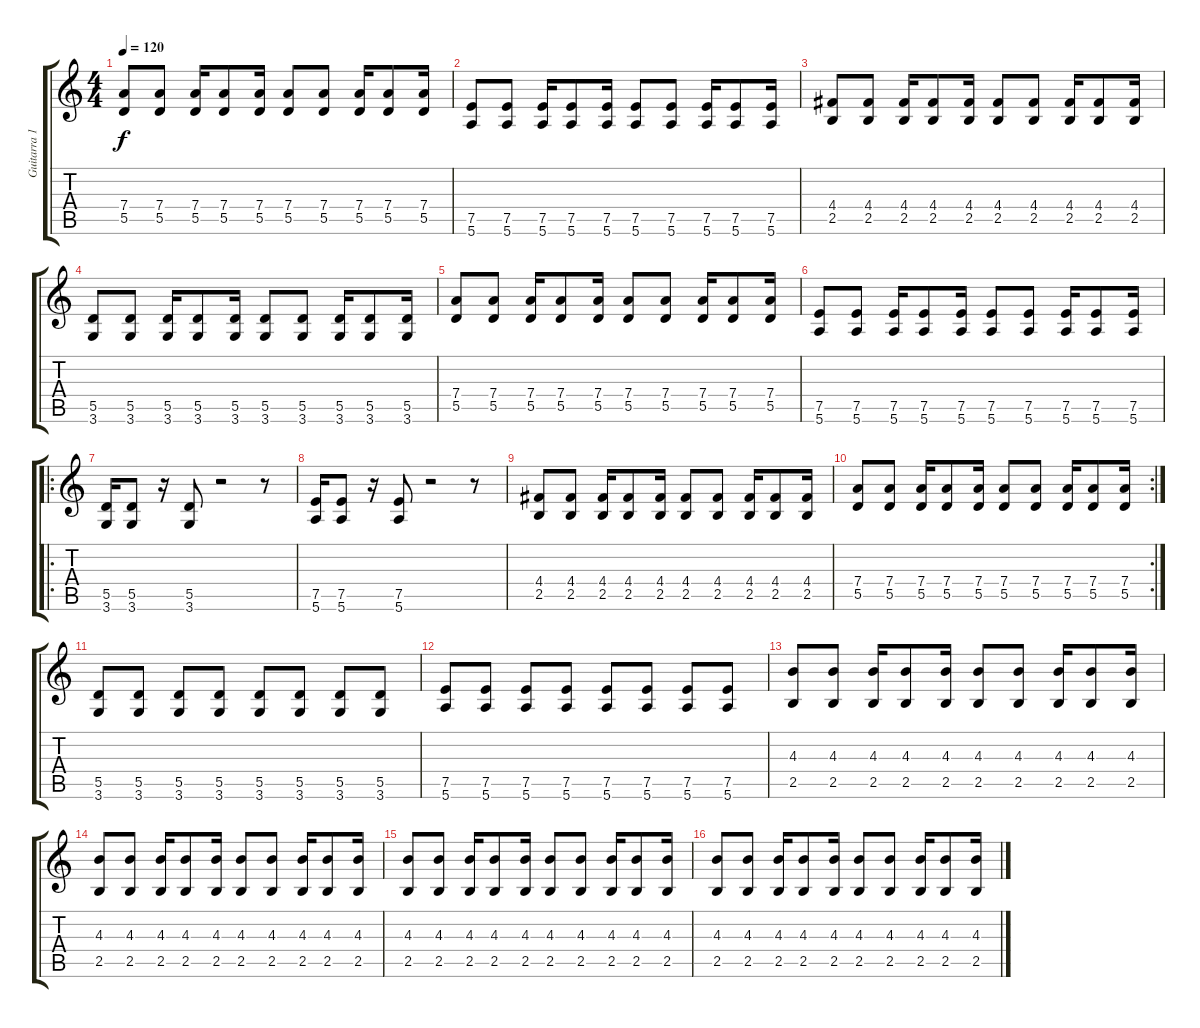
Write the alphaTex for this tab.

\track ("Guitarra 1" "Guitarra 1") {instrument overdrivenguitar}
\staff {score tabs}
\tuning (E4 B3 G3 D3 A2 E2) {hide}
\ts (4 4)
\tempo 120
\clef g2
\ks c
(7.4 5.5).8{dy f} (7.4 5.5).8 (7.4 5.5).16 (7.4 5.5).8 (7.4 5.5).16 (7.4 5.5).8 (7.4 5.5).8 (7.4 5.5).16 (7.4 5.5).8 (7.4 5.5).16 |
(7.5 5.6).8 (7.5 5.6).8 (7.5 5.6).16 (7.5 5.6).8 (7.5 5.6).16 (7.5 5.6).8 (7.5 5.6).8 (7.5 5.6).16 (7.5 5.6).8 (7.5 5.6).16 |
(4.4 2.5).8 (4.4 2.5).8 (4.4 2.5).16 (4.4 2.5).8 (4.4 2.5).16 (4.4 2.5).8 (4.4 2.5).8 (4.4 2.5).16 (4.4 2.5).8 (4.4 2.5).16 |
(5.5 3.6).8 (5.5 3.6).8 (5.5 3.6).16 (5.5 3.6).8 (5.5 3.6).16 (5.5 3.6).8 (5.5 3.6).8 (5.5 3.6).16 (5.5 3.6).8 (5.5 3.6).16 |
(7.4 5.5).8 (7.4 5.5).8 (7.4 5.5).16 (7.4 5.5).8 (7.4 5.5).16 (7.4 5.5).8 (7.4 5.5).8 (7.4 5.5).16 (7.4 5.5).8 (7.4 5.5).16 |
(7.5 5.6).8 (7.5 5.6).8 (7.5 5.6).16 (7.5 5.6).8 (7.5 5.6).16 (7.5 5.6).8 (7.5 5.6).8 (7.5 5.6).16 (7.5 5.6).8 (7.5 5.6).16 |
\ro
(5.5 3.6).16 (5.5 3.6).8 r.16 (5.5 3.6).8 r.2 r.8 |
(7.5 5.6).16 (7.5 5.6).8 r.16 (7.5 5.6).8 r.2 r.8 |
(4.4 2.5).8 (4.4 2.5).8 (4.4 2.5).16 (4.4 2.5).8 (4.4 2.5).16 (4.4 2.5).8 (4.4 2.5).8 (4.4 2.5).16 (4.4 2.5).8 (4.4 2.5).16 |
\rc 2
(7.4 5.5).8 (7.4 5.5).8 (7.4 5.5).16 (7.4 5.5).8 (7.4 5.5).16 (7.4 5.5).8 (7.4 5.5).8 (7.4 5.5).16 (7.4 5.5).8 (7.4 5.5).16 |
(5.5 3.6).8 (5.5 3.6).8 (5.5 3.6).8 (5.5 3.6).8 (5.5 3.6).8 (5.5 3.6).8 (5.5 3.6).8 (5.5 3.6).8 |
(7.5 5.6).8 (7.5 5.6).8 (7.5 5.6).8 (7.5 5.6).8 (7.5 5.6).8 (7.5 5.6).8 (7.5 5.6).8 (7.5 5.6).8 |
(4.3 2.5).8 (4.3 2.5).8 (4.3 2.5).16 (4.3 2.5).8 (4.3 2.5).16 (4.3 2.5).8 (4.3 2.5).8 (4.3 2.5).16 (4.3 2.5).8 (4.3 2.5).16 |
(4.3 2.5).8 (4.3 2.5).8 (4.3 2.5).16 (4.3 2.5).8 (4.3 2.5).16 (4.3 2.5).8 (4.3 2.5).8 (4.3 2.5).16 (4.3 2.5).8 (4.3 2.5).16 |
(4.3 2.5).8 (4.3 2.5).8 (4.3 2.5).16 (4.3 2.5).8 (4.3 2.5).16 (4.3 2.5).8 (4.3 2.5).8 (4.3 2.5).16 (4.3 2.5).8 (4.3 2.5).16 |
(4.3 2.5).8 (4.3 2.5).8 (4.3 2.5).16 (4.3 2.5).8 (4.3 2.5).16 (4.3 2.5).8 (4.3 2.5).8 (4.3 2.5).16 (4.3 2.5).8 (4.3 2.5).16
